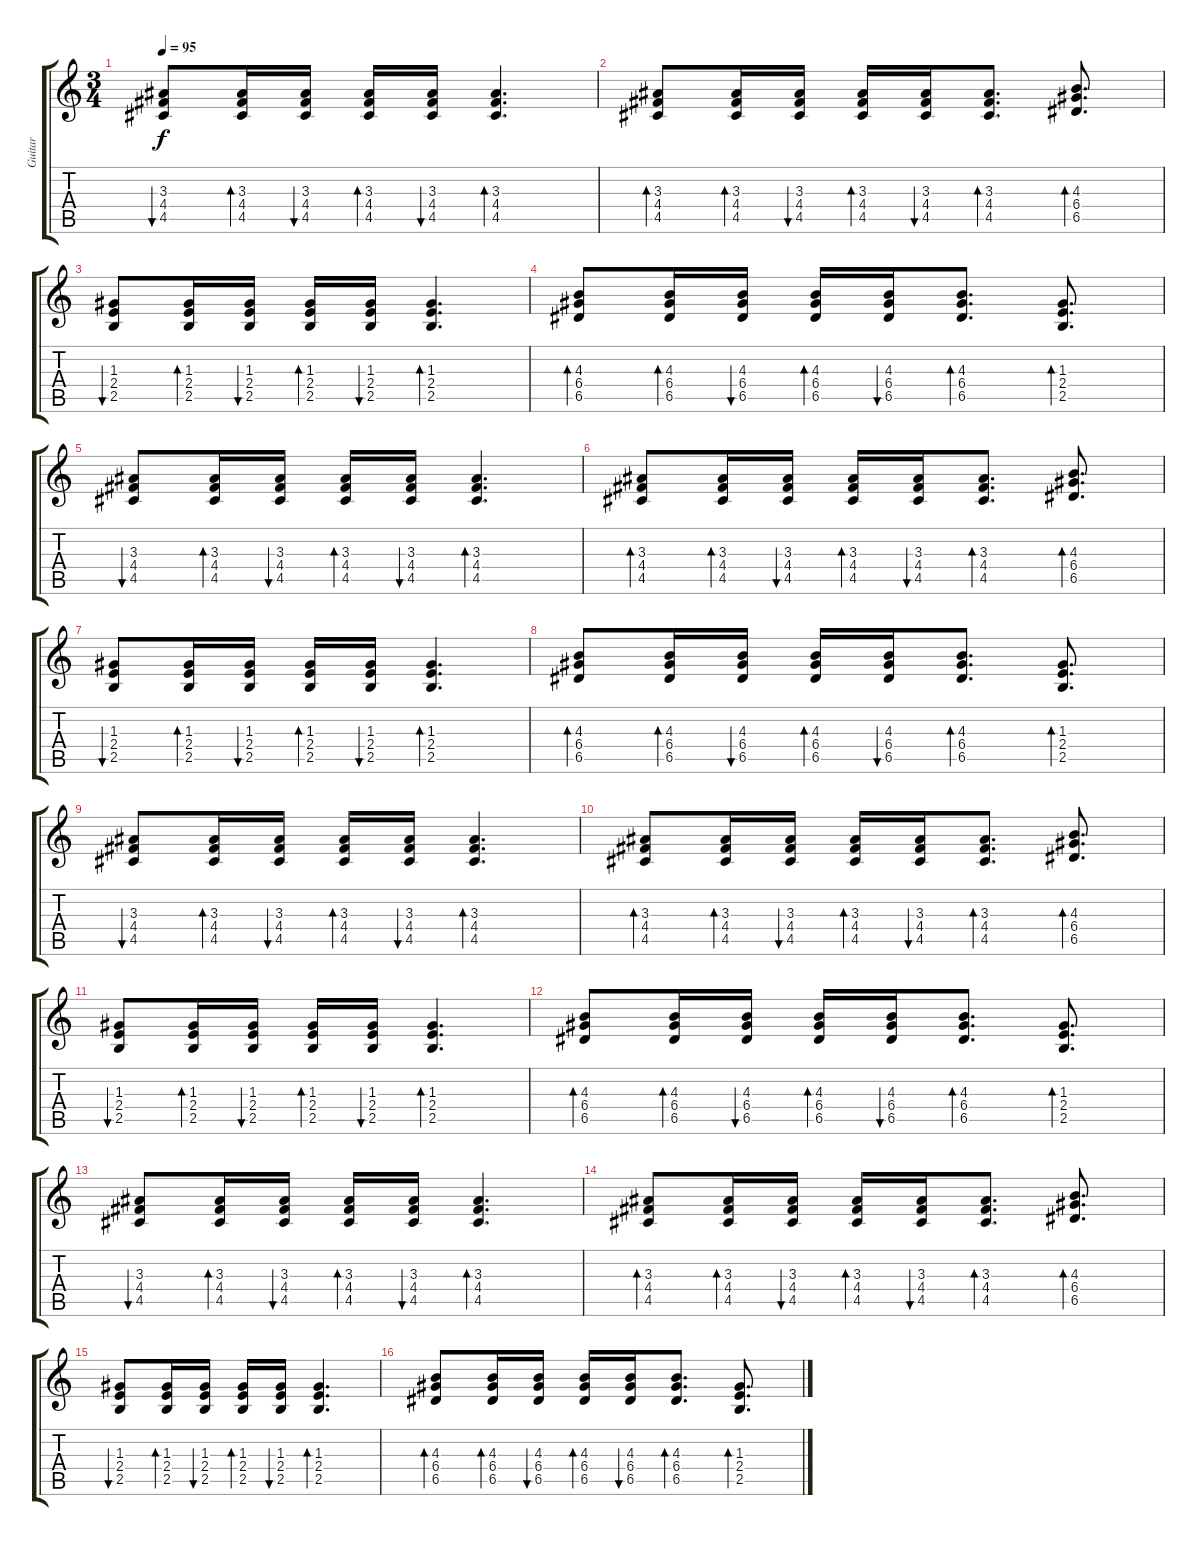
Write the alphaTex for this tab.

\track ("Guitar" "Guitar") {instrument acousticguitarsteel}
\staff {score tabs}
\tuning (E4 B3 G3 D3 A2 E2) {hide}
\ts (3 4)
\tempo 95
\clef g2
\ks c
(3.3 4.4 4.5).8{bu 60 dy f} (3.3 4.4 4.5).16{bd 60} (3.3 4.4 4.5).16{bu 60} (3.3 4.4 4.5).16{bd 60} (3.3 4.4 4.5).16{bu 60} (3.3 4.4 4.5).4{d bd 60} |
(3.3 4.4 4.5).8{bd 60} (3.3 4.4 4.5).16{bd 60} (3.3 4.4 4.5).16{bu 60} (3.3 4.4 4.5).16{bd 60} (3.3 4.4 4.5).16{bu 60} (3.3 4.4 4.5).8{d bd 60} (4.3 6.4 6.5).8{d bd 60} |
(1.3 2.4 2.5).8{bu 60} (1.3 2.4 2.5).16{bd 60} (1.3 2.4 2.5).16{bu 60} (1.3 2.4 2.5).16{bd 60} (1.3 2.4 2.5).16{bu 60} (1.3 2.4 2.5).4{d bd 60} |
(4.3 6.4 6.5).8{bd 60} (4.3 6.4 6.5).16{bd 60} (4.3 6.4 6.5).16{bu 60} (4.3 6.4 6.5).16{bd 60} (4.3 6.4 6.5).16{bu 60} (4.3 6.4 6.5).8{d bd 60} (1.3 2.4 2.5).8{d bd 60} |
(3.3 4.4 4.5).8{bu 60} (3.3 4.4 4.5).16{bd 60} (3.3 4.4 4.5).16{bu 60} (3.3 4.4 4.5).16{bd 60} (3.3 4.4 4.5).16{bu 60} (3.3 4.4 4.5).4{d bd 60} |
(3.3 4.4 4.5).8{bd 60} (3.3 4.4 4.5).16{bd 60} (3.3 4.4 4.5).16{bu 60} (3.3 4.4 4.5).16{bd 60} (3.3 4.4 4.5).16{bu 60} (3.3 4.4 4.5).8{d bd 60} (4.3 6.4 6.5).8{d bd 60} |
(1.3 2.4 2.5).8{bu 60} (1.3 2.4 2.5).16{bd 60} (1.3 2.4 2.5).16{bu 60} (1.3 2.4 2.5).16{bd 60} (1.3 2.4 2.5).16{bu 60} (1.3 2.4 2.5).4{d bd 60} |
(4.3 6.4 6.5).8{bd 60} (4.3 6.4 6.5).16{bd 60} (4.3 6.4 6.5).16{bu 60} (4.3 6.4 6.5).16{bd 60} (4.3 6.4 6.5).16{bu 60} (4.3 6.4 6.5).8{d bd 60} (1.3 2.4 2.5).8{d bd 60} |
(3.3 4.4 4.5).8{bu 60} (3.3 4.4 4.5).16{bd 60} (3.3 4.4 4.5).16{bu 60} (3.3 4.4 4.5).16{bd 60} (3.3 4.4 4.5).16{bu 60} (3.3 4.4 4.5).4{d bd 60} |
(3.3 4.4 4.5).8{bd 60} (3.3 4.4 4.5).16{bd 60} (3.3 4.4 4.5).16{bu 60} (3.3 4.4 4.5).16{bd 60} (3.3 4.4 4.5).16{bu 60} (3.3 4.4 4.5).8{d bd 60} (4.3 6.4 6.5).8{d bd 60} |
(1.3 2.4 2.5).8{bu 60} (1.3 2.4 2.5).16{bd 60} (1.3 2.4 2.5).16{bu 60} (1.3 2.4 2.5).16{bd 60} (1.3 2.4 2.5).16{bu 60} (1.3 2.4 2.5).4{d bd 60} |
(4.3 6.4 6.5).8{bd 60} (4.3 6.4 6.5).16{bd 60} (4.3 6.4 6.5).16{bu 60} (4.3 6.4 6.5).16{bd 60} (4.3 6.4 6.5).16{bu 60} (4.3 6.4 6.5).8{d bd 60} (1.3 2.4 2.5).8{d bd 60} |
(3.3 4.4 4.5).8{bu 60} (3.3 4.4 4.5).16{bd 60} (3.3 4.4 4.5).16{bu 60} (3.3 4.4 4.5).16{bd 60} (3.3 4.4 4.5).16{bu 60} (3.3 4.4 4.5).4{d bd 60} |
(3.3 4.4 4.5).8{bd 60} (3.3 4.4 4.5).16{bd 60} (3.3 4.4 4.5).16{bu 60} (3.3 4.4 4.5).16{bd 60} (3.3 4.4 4.5).16{bu 60} (3.3 4.4 4.5).8{d bd 60} (4.3 6.4 6.5).8{d bd 60} |
(1.3 2.4 2.5).8{bu 60} (1.3 2.4 2.5).16{bd 60} (1.3 2.4 2.5).16{bu 60} (1.3 2.4 2.5).16{bd 60} (1.3 2.4 2.5).16{bu 60} (1.3 2.4 2.5).4{d bd 60} |
(4.3 6.4 6.5).8{bd 60} (4.3 6.4 6.5).16{bd 60} (4.3 6.4 6.5).16{bu 60} (4.3 6.4 6.5).16{bd 60} (4.3 6.4 6.5).16{bu 60} (4.3 6.4 6.5).8{d bd 60} (1.3 2.4 2.5).8{d bd 60}
